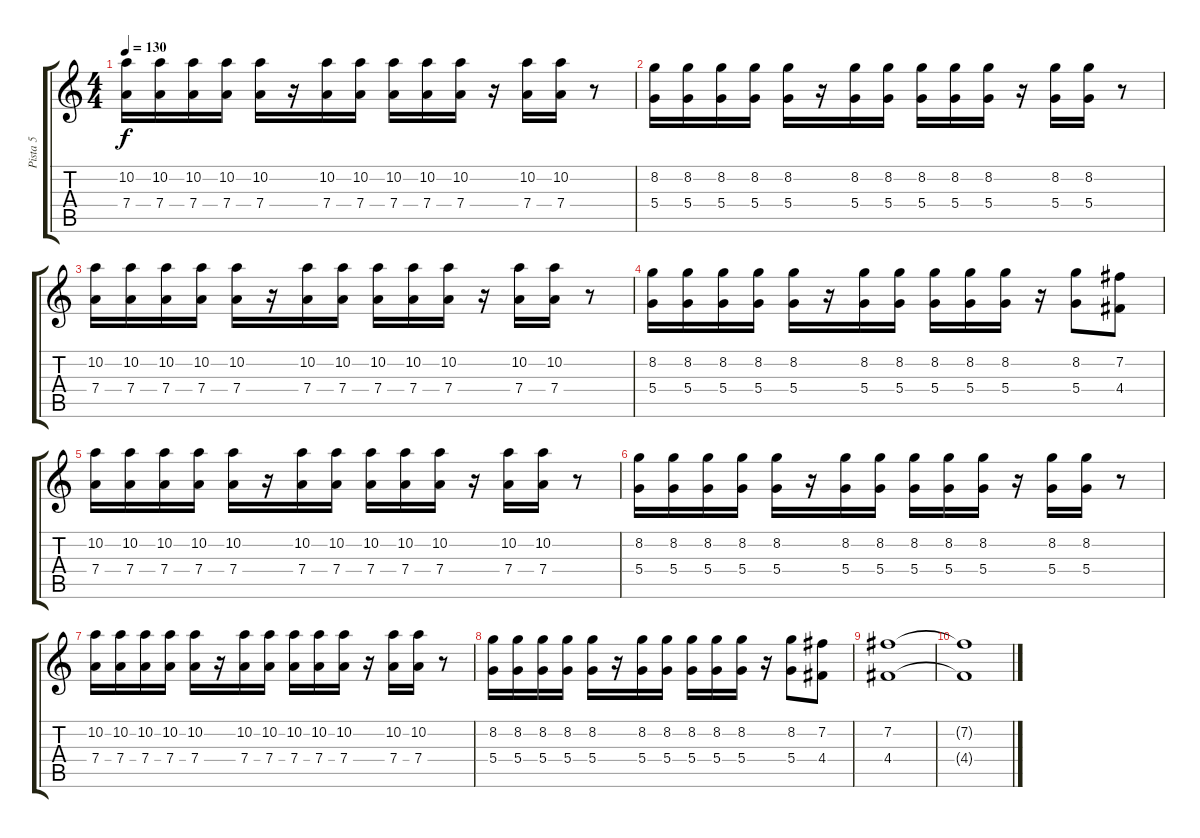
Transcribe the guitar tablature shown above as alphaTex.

\track ("Pista 5" "Pista 5") {instrument distortionguitar}
\staff {score tabs}
\tuning (E4 B3 G3 D3 A2 E2) {hide}
\ts (4 4)
\tempo 130
\clef g2
\ks c
(10.2 7.4).16{dy f volume 6 balance 16} (10.2 7.4).16 (10.2 7.4).16 (10.2 7.4).16 (10.2 7.4).16 r.16 (10.2 7.4).16 (10.2 7.4).16 (10.2 7.4).16 (10.2 7.4).16 (10.2 7.4).16 r.16 (10.2 7.4).16 (10.2 7.4).16 r.8 |
(8.2 5.4).16 (8.2 5.4).16 (8.2 5.4).16 (8.2 5.4).16 (8.2 5.4).16 r.16 (8.2 5.4).16 (8.2 5.4).16 (8.2 5.4).16 (8.2 5.4).16 (8.2 5.4).16 r.16 (8.2 5.4).16 (8.2 5.4).16 r.8 |
(10.2 7.4).16 (10.2 7.4).16 (10.2 7.4).16 (10.2 7.4).16 (10.2 7.4).16 r.16 (10.2 7.4).16 (10.2 7.4).16 (10.2 7.4).16 (10.2 7.4).16 (10.2 7.4).16 r.16 (10.2 7.4).16 (10.2 7.4).16 r.8 |
(8.2 5.4).16 (8.2 5.4).16 (8.2 5.4).16 (8.2 5.4).16 (8.2 5.4).16 r.16 (8.2 5.4).16 (8.2 5.4).16 (8.2 5.4).16 (8.2 5.4).16 (8.2 5.4).16 r.16 (8.2 5.4).8 (7.2 4.4).8{balance 0} |
(10.2 7.4).16{volume 6 balance 16} (10.2 7.4).16 (10.2 7.4).16 (10.2 7.4).16 (10.2 7.4).16 r.16 (10.2 7.4).16 (10.2 7.4).16 (10.2 7.4).16 (10.2 7.4).16 (10.2 7.4).16 r.16 (10.2 7.4).16 (10.2 7.4).16 r.8 |
(8.2 5.4).16 (8.2 5.4).16 (8.2 5.4).16 (8.2 5.4).16 (8.2 5.4).16 r.16 (8.2 5.4).16 (8.2 5.4).16 (8.2 5.4).16 (8.2 5.4).16 (8.2 5.4).16 r.16 (8.2 5.4).16 (8.2 5.4).16 r.8 |
(10.2 7.4).16 (10.2 7.4).16 (10.2 7.4).16 (10.2 7.4).16 (10.2 7.4).16 r.16 (10.2 7.4).16 (10.2 7.4).16 (10.2 7.4).16 (10.2 7.4).16 (10.2 7.4).16 r.16 (10.2 7.4).16 (10.2 7.4).16 r.8 |
(8.2 5.4).16 (8.2 5.4).16 (8.2 5.4).16 (8.2 5.4).16 (8.2 5.4).16 r.16 (8.2 5.4).16 (8.2 5.4).16 (8.2 5.4).16 (8.2 5.4).16 (8.2 5.4).16 r.16 (8.2 5.4).8 (7.2 4.4).8{balance 0} |
(7.2 4.4).1{volume 0 balance 8} |
(7.2{t} 4.4{t}).1
